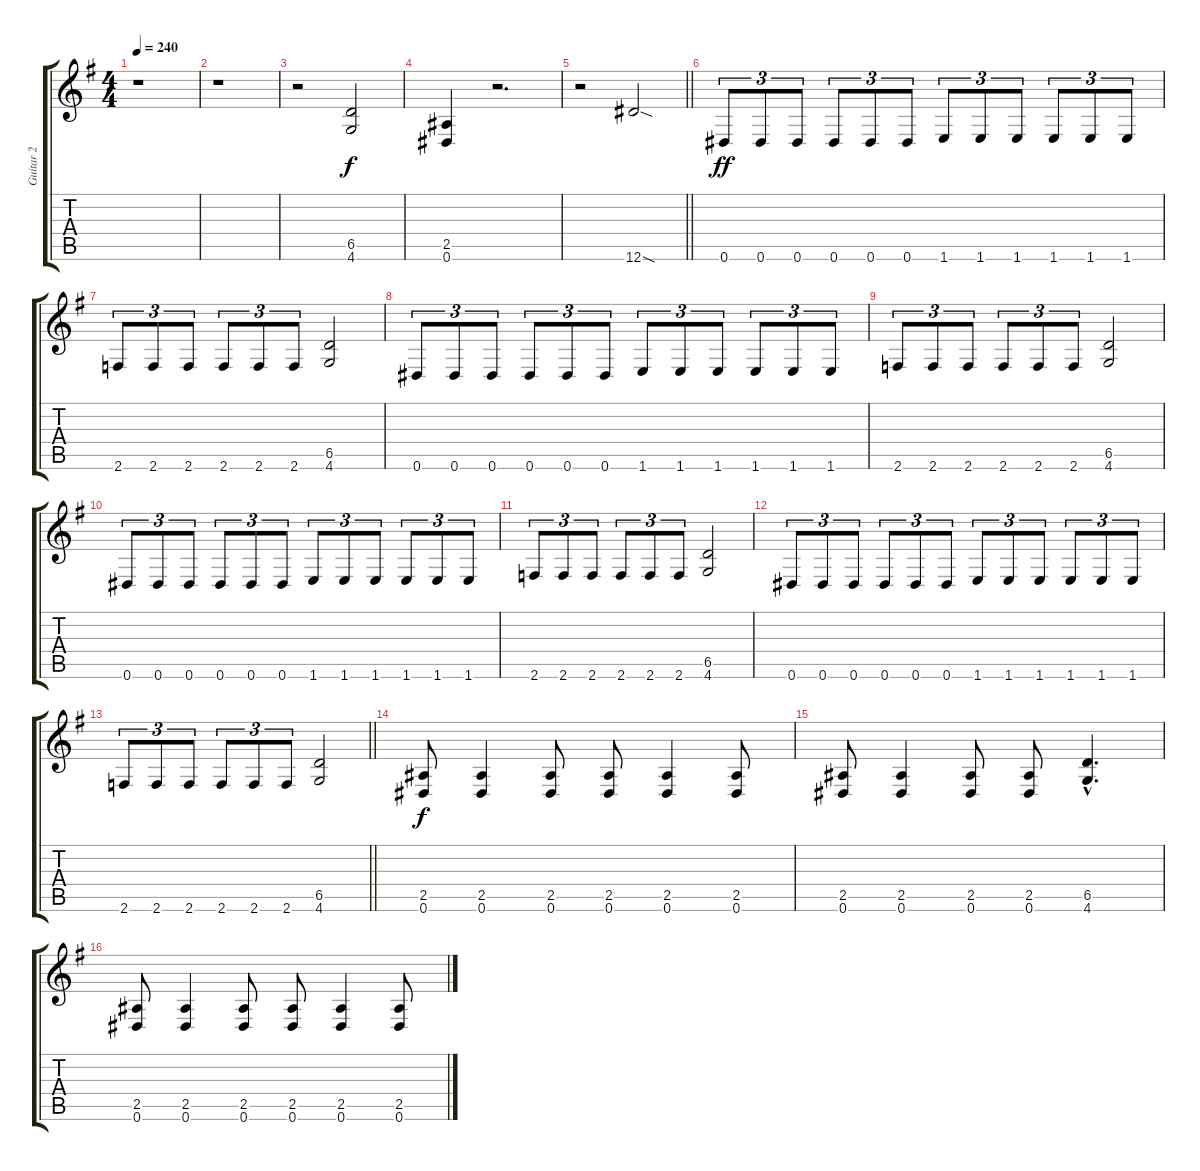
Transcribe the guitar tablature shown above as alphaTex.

\track ("Guitar 2" "Guitar 2") {instrument overdrivenguitar}
\staff {score tabs}
\tuning (Eb4 Bb3 Gb3 Db3 Ab2 Eb2) {hide}
\ts (4 4)
\tempo 240
\clef g2
\ks eminor
r.1{dy f instrument overdrivenguitar} |
r.1 |
r.2 (6.5 4.6).2 |
(2.5 0.6).4 r.2{d} |
\barLineRight lightlight
r.2 12.6{sod}.2 |
0.6.8{tu (3 2) dy ff} 0.6.8{tu (3 2)} 0.6.8{tu (3 2)} 0.6.8{tu (3 2)} 0.6.8{tu (3 2)} 0.6.8{tu (3 2)} 1.6.8{tu (3 2)} 1.6.8{tu (3 2)} 1.6.8{tu (3 2)} 1.6.8{tu (3 2)} 1.6.8{tu (3 2)} 1.6.8{tu (3 2)} |
2.6.8{tu (3 2)} 2.6.8{tu (3 2)} 2.6.8{tu (3 2)} 2.6.8{tu (3 2)} 2.6.8{tu (3 2)} 2.6.8{tu (3 2)} (6.5 4.6).2 |
0.6.8{tu (3 2)} 0.6.8{tu (3 2)} 0.6.8{tu (3 2)} 0.6.8{tu (3 2)} 0.6.8{tu (3 2)} 0.6.8{tu (3 2)} 1.6.8{tu (3 2)} 1.6.8{tu (3 2)} 1.6.8{tu (3 2)} 1.6.8{tu (3 2)} 1.6.8{tu (3 2)} 1.6.8{tu (3 2)} |
2.6.8{tu (3 2)} 2.6.8{tu (3 2)} 2.6.8{tu (3 2)} 2.6.8{tu (3 2)} 2.6.8{tu (3 2)} 2.6.8{tu (3 2)} (6.5 4.6).2 |
0.6.8{tu (3 2)} 0.6.8{tu (3 2)} 0.6.8{tu (3 2)} 0.6.8{tu (3 2)} 0.6.8{tu (3 2)} 0.6.8{tu (3 2)} 1.6.8{tu (3 2)} 1.6.8{tu (3 2)} 1.6.8{tu (3 2)} 1.6.8{tu (3 2)} 1.6.8{tu (3 2)} 1.6.8{tu (3 2)} |
2.6.8{tu (3 2)} 2.6.8{tu (3 2)} 2.6.8{tu (3 2)} 2.6.8{tu (3 2)} 2.6.8{tu (3 2)} 2.6.8{tu (3 2)} (6.5 4.6).2 |
0.6.8{tu (3 2)} 0.6.8{tu (3 2)} 0.6.8{tu (3 2)} 0.6.8{tu (3 2)} 0.6.8{tu (3 2)} 0.6.8{tu (3 2)} 1.6.8{tu (3 2)} 1.6.8{tu (3 2)} 1.6.8{tu (3 2)} 1.6.8{tu (3 2)} 1.6.8{tu (3 2)} 1.6.8{tu (3 2)} |
\barLineRight lightlight
2.6.8{tu (3 2)} 2.6.8{tu (3 2)} 2.6.8{tu (3 2)} 2.6.8{tu (3 2)} 2.6.8{tu (3 2)} 2.6.8{tu (3 2)} (6.5 4.6).2 |
(2.5 0.6).8{dy f} (2.5 0.6).4 (2.5 0.6).8 (2.5 0.6).8 (2.5 0.6).4 (2.5 0.6).8 |
(2.5 0.6).8 (2.5 0.6).4 (2.5 0.6).8 (2.5 0.6).8 (6.5{hac} 4.6{hac}).4{d} |
(2.5 0.6).8 (2.5 0.6).4 (2.5 0.6).8 (2.5 0.6).8 (2.5 0.6).4 (2.5 0.6).8
